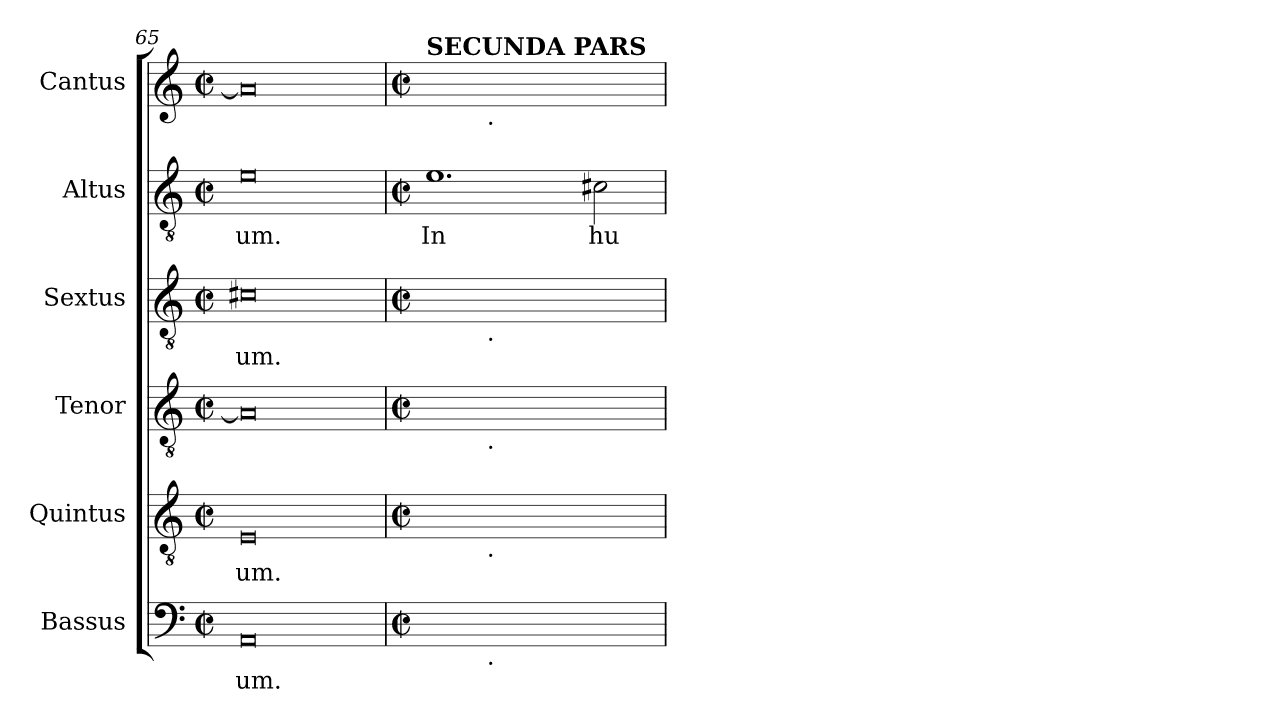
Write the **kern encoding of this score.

**kern	**text	**kern	**text	**kern	**kern	**text	**kern	**text	**kern
*part6	*part6	*part5	*part5	*part4	*part3	*part3	*part2	*part2	*part1
*staff6	*staff6	*staff5	*staff5	*staff4	*staff3	*staff3	*staff2	*staff2	*staff1
*I"Bassus	*	*I"Quintus	*	*I"Tenor	*I"Sextus	*	*I"Altus	*	*I"Cantus
*clefF4	*	*clefGv2	*	*clefGv2	*clefGv2	*	*clefGv2	*	*clefG2
*M2/2	*	*M2/2	*	*M2/2	*M2/2	*	*M2/2	*	*M2/2
*met(c|)	*	*met(c|)	*	*met(c|)	*met(c|)	*	*met(c|)	*	*met(c|)
=65	=65	=65	=65	=65	=65	=65	=65	=65	=65
!	!LO:LY:b:cj	!	!LO:LY:b:cj	!	!	!LO:LY:b:cj	!	!LO:LY:b:cj	!
0AA	-um.	0E	um.	0A]	0c#X	um.	0e	um.	0a]
!!LO:LB:g=z
=66	=66!	=66	=66!	=66	=66	=66!	=66	=66!	=66!
*M2/2	*	*M2/2	*	*M2/2	*M2/2	*	*M2/2	*	*M2/2
*met(c|)	*	*met(c|)	*	*met(c|)	*met(c|)	*	*met(c|)	*	*met(c|)
!	!	!	!	!	!	!	!	!	!LO:TX:a:B:t=SECUNDA PARS
!	!	!	!	!	!	!	!	!LO:LY:b:cj	!
4...ryy	.	4...ryy	.	4...ryy	4...ryy	.	1.e	In	4...ryy
!	!	!	!	!	!	!	!	!	!LO:TX:b:t=.
!	!	!	!	!	!LO:TX:b:t=.	!	!	!	!
!	!	!	!	!LO:TX:b:t=.	!	!	!	!	!
!	!	!LO:TX:b:t=.	!	!	!	!	!	!	!
!LO:TX:b:t=.	!	!	!	!	!	!	!	!	!
1ryy	.	1ryy	.	1ryy	1ryy	.	.	.	1ryy
2ryy	.	2ryy	.	2ryy	2ryy	.	.	.	2ryy
!	!	!	!	!	!	!	!	!LO:LY:b:cj	!
.	.	.	.	.	.	.	2c#X\	hu	.
32ryy	.	32ryy	.	32ryy	32ryy	.	.	.	32ryy
=	=	=	=	=	=	=	=	=	=
*-	*-	*-	*-	*-	*-	*-	*-	*-	*-
